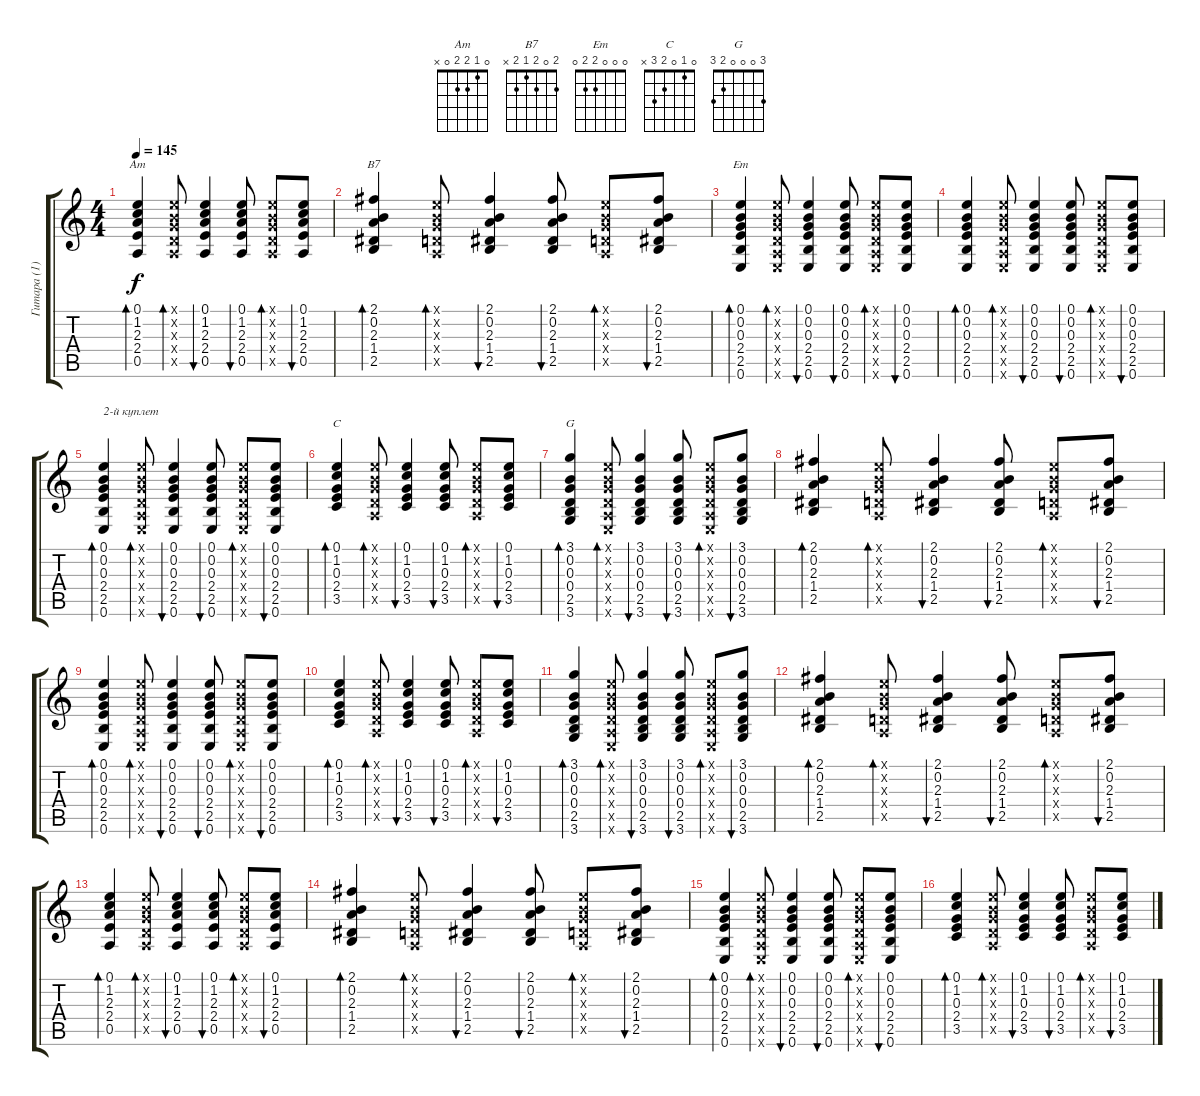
\track ("Гитара (1)" "Гитара (1)") {instrument acousticguitarsteel}
\staff {score tabs}
\tuning (E4 B3 G3 D3 A2 E2) {hide}
\chord ("Am" 0 1 2 2 0 x)
\chord ("B7" 2 0 2 1 2 x)
\chord ("Em" 0 0 0 2 2 0)
\chord ("C" 0 1 0 2 3 x)
\chord ("G" 3 0 0 0 2 3)
\ts (4 4)
\tempo 145
\clef g2
\ks c
(0.1 1.2 2.3 2.4 0.5).4{bd 60 ch "Am" dy f} (0.1{x} 0.2{x} 0.3{x} 0.4{x} 0.5{x}).8{bd 60} (0.1 1.2 2.3 2.4 0.5).4{bu 60} (0.1 1.2 2.3 2.4 0.5).8{bu 60} (0.1{x} 0.2{x} 0.3{x} 0.4{x} 0.5{x}).8{bd 60} (0.1 1.2 2.3 2.4 0.5).8{bu 60} |
(2.1 0.2 2.3 1.4 2.5).4{bd 60 ch "B7"} (0.1{x} 0.2{x} 0.3{x} 0.4{x} 0.5{x}).8{bd 60} (2.1 0.2 2.3 1.4 2.5).4{bu 60} (2.1 0.2 2.3 1.4 2.5).8{bu 60} (0.1{x} 0.2{x} 0.3{x} 0.4{x} 0.5{x}).8{bd 60} (2.1 0.2 2.3 1.4 2.5).8{bu 60} |
(0.1 0.2 0.3 2.4 2.5 0.6).4{bd 60 ch "Em"} (0.1{x} 0.2{x} 0.3{x} 0.4{x} 0.5{x} 0.6{x}).8{bd 60} (0.1 0.2 0.3 2.4 2.5 0.6).4{bu 60} (0.1 0.2 0.3 2.4 2.5 0.6).8{bu 60} (0.1{x} 0.2{x} 0.3{x} 0.4{x} 0.5{x} 0.6{x}).8{bd 60} (0.1 0.2 0.3 2.4 2.5 0.6).8{bu 60} |
(0.1 0.2 0.3 2.4 2.5 0.6).4{bd 60} (0.1{x} 0.2{x} 0.3{x} 0.4{x} 0.5{x} 0.6{x}).8{bd 60} (0.1 0.2 0.3 2.4 2.5 0.6).4{bu 60} (0.1 0.2 0.3 2.4 2.5 0.6).8{bu 60} (0.1{x} 0.2{x} 0.3{x} 0.4{x} 0.5{x} 0.6{x}).8{bd 60} (0.1 0.2 0.3 2.4 2.5 0.6).8{bu 60} |
(0.1 0.2 0.3 2.4 2.5 0.6).4{bd 60 txt "2-й куплет"} (0.1{x} 0.2{x} 0.3{x} 0.4{x} 0.5{x} 0.6{x}).8{bd 60} (0.1 0.2 0.3 2.4 2.5 0.6).4{bu 60} (0.1 0.2 0.3 2.4 2.5 0.6).8{bu 60} (0.1{x} 0.2{x} 0.3{x} 0.4{x} 0.5{x} 0.6{x}).8{bd 60} (0.1 0.2 0.3 2.4 2.5 0.6).8{bu 60} |
(0.1 1.2 0.3 2.4 3.5).4{bd 60 ch "C"} (0.1{x} 0.2{x} 0.3{x} 0.4{x} 0.5{x}).8{bd 60} (0.1 1.2 0.3 2.4 3.5).4{bu 60} (0.1 1.2 0.3 2.4 3.5).8{bu 60} (0.1{x} 0.2{x} 0.3{x} 0.4{x} 0.5{x}).8{bd 60} (0.1 1.2 0.3 2.4 3.5).8{bu 60} |
(3.1 0.2 0.3 0.4 2.5 3.6).4{bd 60 ch "G"} (0.1{x} 0.2{x} 0.3{x} 0.4{x} 0.5{x} 0.6{x}).8{bd 60} (3.1 0.2 0.3 0.4 2.5 3.6).4{bu 60} (3.1 0.2 0.3 0.4 2.5 3.6).8{bu 60} (0.1{x} 0.2{x} 0.3{x} 0.4{x} 0.5{x} 0.6{x}).8{bd 60} (3.1 0.2 0.3 0.4 2.5 3.6).8{bu 60} |
(2.1 0.2 2.3 1.4 2.5).4{bd 60} (0.1{x} 0.2{x} 0.3{x} 0.4{x} 0.5{x}).8{bd 60} (2.1 0.2 2.3 1.4 2.5).4{bu 60} (2.1 0.2 2.3 1.4 2.5).8{bu 60} (0.1{x} 0.2{x} 0.3{x} 0.4{x} 0.5{x}).8{bd 60} (2.1 0.2 2.3 1.4 2.5).8{bu 60} |
(0.1 0.2 0.3 2.4 2.5 0.6).4{bd 60} (0.1{x} 0.2{x} 0.3{x} 0.4{x} 0.5{x} 0.6{x}).8{bd 60} (0.1 0.2 0.3 2.4 2.5 0.6).4{bu 60} (0.1 0.2 0.3 2.4 2.5 0.6).8{bu 60} (0.1{x} 0.2{x} 0.3{x} 0.4{x} 0.5{x} 0.6{x}).8{bd 60} (0.1 0.2 0.3 2.4 2.5 0.6).8{bu 60} |
(0.1 1.2 0.3 2.4 3.5).4{bd 60} (0.1{x} 0.2{x} 0.3{x} 0.4{x} 0.5{x}).8{bd 60} (0.1 1.2 0.3 2.4 3.5).4{bu 60} (0.1 1.2 0.3 2.4 3.5).8{bu 60} (0.1{x} 0.2{x} 0.3{x} 0.4{x} 0.5{x}).8{bd 60} (0.1 1.2 0.3 2.4 3.5).8{bu 60} |
(3.1 0.2 0.3 0.4 2.5 3.6).4{bd 60} (0.1{x} 0.2{x} 0.3{x} 0.4{x} 0.5{x} 0.6{x}).8{bd 60} (3.1 0.2 0.3 0.4 2.5 3.6).4{bu 60} (3.1 0.2 0.3 0.4 2.5 3.6).8{bu 60} (0.1{x} 0.2{x} 0.3{x} 0.4{x} 0.5{x} 0.6{x}).8{bd 60} (3.1 0.2 0.3 0.4 2.5 3.6).8{bu 60} |
(2.1 0.2 2.3 1.4 2.5).4{bd 60} (0.1{x} 0.2{x} 0.3{x} 0.4{x} 0.5{x}).8{bd 60} (2.1 0.2 2.3 1.4 2.5).4{bu 60} (2.1 0.2 2.3 1.4 2.5).8{bu 60} (0.1{x} 0.2{x} 0.3{x} 0.4{x} 0.5{x}).8{bd 60} (2.1 0.2 2.3 1.4 2.5).8{bu 60} |
(0.1 1.2 2.3 2.4 0.5).4{bd 60} (0.1{x} 0.2{x} 0.3{x} 0.4{x} 0.5{x}).8{bd 60} (0.1 1.2 2.3 2.4 0.5).4{bu 60} (0.1 1.2 2.3 2.4 0.5).8{bu 60} (0.1{x} 0.2{x} 0.3{x} 0.4{x} 0.5{x}).8{bd 60} (0.1 1.2 2.3 2.4 0.5).8{bu 60} |
(2.1 0.2 2.3 1.4 2.5).4{bd 60} (0.1{x} 0.2{x} 0.3{x} 0.4{x} 0.5{x}).8{bd 60} (2.1 0.2 2.3 1.4 2.5).4{bu 60} (2.1 0.2 2.3 1.4 2.5).8{bu 60} (0.1{x} 0.2{x} 0.3{x} 0.4{x} 0.5{x}).8{bd 60} (2.1 0.2 2.3 1.4 2.5).8{bu 60} |
(0.1 0.2 0.3 2.4 2.5 0.6).4{bd 60} (0.1{x} 0.2{x} 0.3{x} 0.4{x} 0.5{x} 0.6{x}).8{bd 60} (0.1 0.2 0.3 2.4 2.5 0.6).4{bu 60} (0.1 0.2 0.3 2.4 2.5 0.6).8{bu 60} (0.1{x} 0.2{x} 0.3{x} 0.4{x} 0.5{x} 0.6{x}).8{bd 60} (0.1 0.2 0.3 2.4 2.5 0.6).8{bu 60} |
(0.1 1.2 0.3 2.4 3.5).4{bd 60} (0.1{x} 0.2{x} 0.3{x} 0.4{x} 0.5{x}).8{bd 60} (0.1 1.2 0.3 2.4 3.5).4{bu 60} (0.1 1.2 0.3 2.4 3.5).8{bu 60} (0.1{x} 0.2{x} 0.3{x} 0.4{x} 0.5{x}).8{bd 60} (0.1 1.2 0.3 2.4 3.5).8{bu 60}
